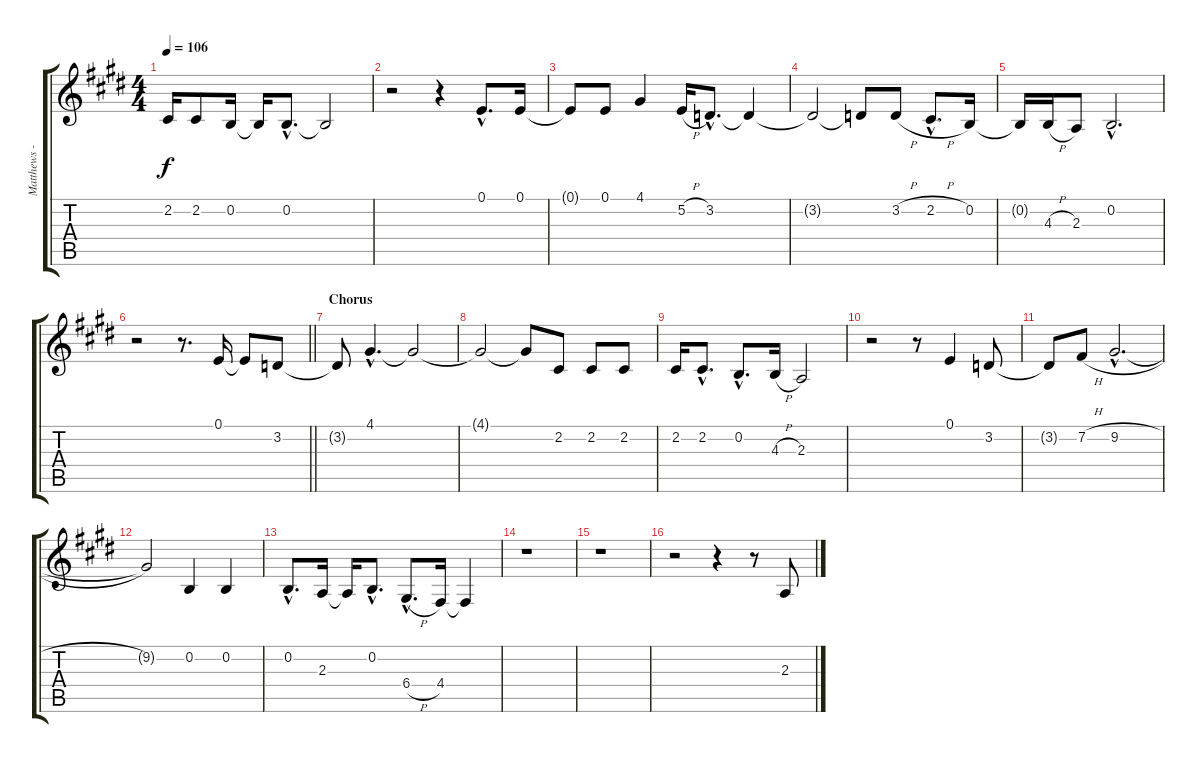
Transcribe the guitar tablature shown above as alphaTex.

\track ("Matthews - Vocals" "Matthews -") {instrument flute}
\staff {score tabs}
\tuning (E4 B3 G3 D3 A2 E2) {hide}
\ts (4 4)
\tempo 106
\clef g2
\ks e
2.2{t}.16{dy f} 2.2.8 0.2.16 0.2{t}.16 0.2{hac}.8{d} 0.2{t}.2 |
r.2 r.4 0.1{hac}.8{d} 0.1.16 |
0.1{t}.8 0.1.8 4.1.4 5.2{h}.16 3.2{hac}.8{d} 3.2{t}.4 |
3.2{t}.2 3.2{t}.8 3.2{h}.8 2.2{h hac}.8{d} 0.2.16 |
0.2{t}.16 4.3{h}.16 2.3.8 0.2{hac}.2{d} |
\barLineRight lightlight
r.2 r.8{d} 0.1.16 0.1{t}.8 3.2.8 |
\section ("" "Chorus")
3.2{t}.8 4.1{hac}.4{d} 4.1{t}.2 |
4.1{t}.2 4.1{t}.8 2.2.8 2.2.8 2.2.8 |
2.2.16 2.2{hac}.8{d} 0.2{hac}.8{d} 4.3{h}.16 2.3.2 |
r.2 r.8 0.1.4 3.2.8 |
3.2{t}.8 7.2{h}.8 9.2{h hac}.2{d} |
9.2{t}.2 0.2.4 0.2.4 |
0.2{hac}.8{d} 2.3.16 2.3{t}.16 0.2{hac}.8{d} 6.4{h hac}.8{d} 4.4.16 4.4{t}.4 |
r.1 |
r.1 |
r.2 r.4 r.8 2.3.8
